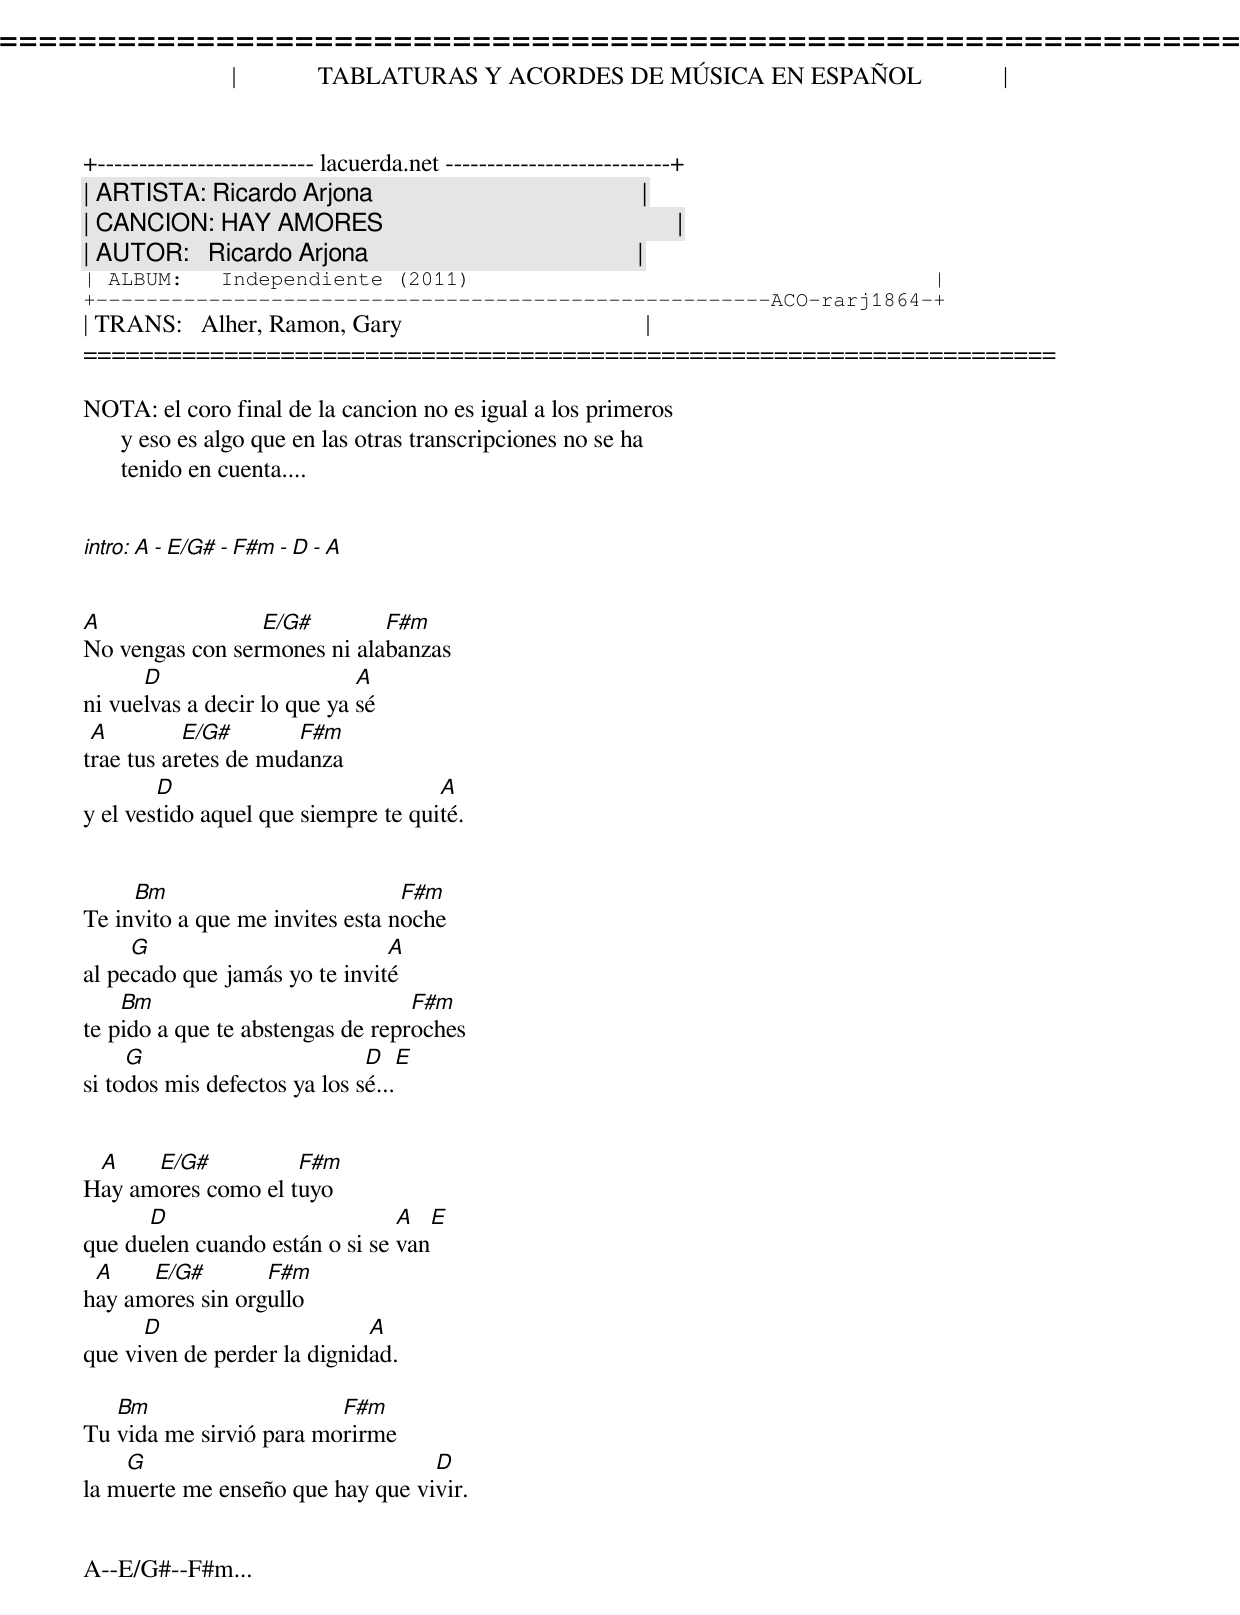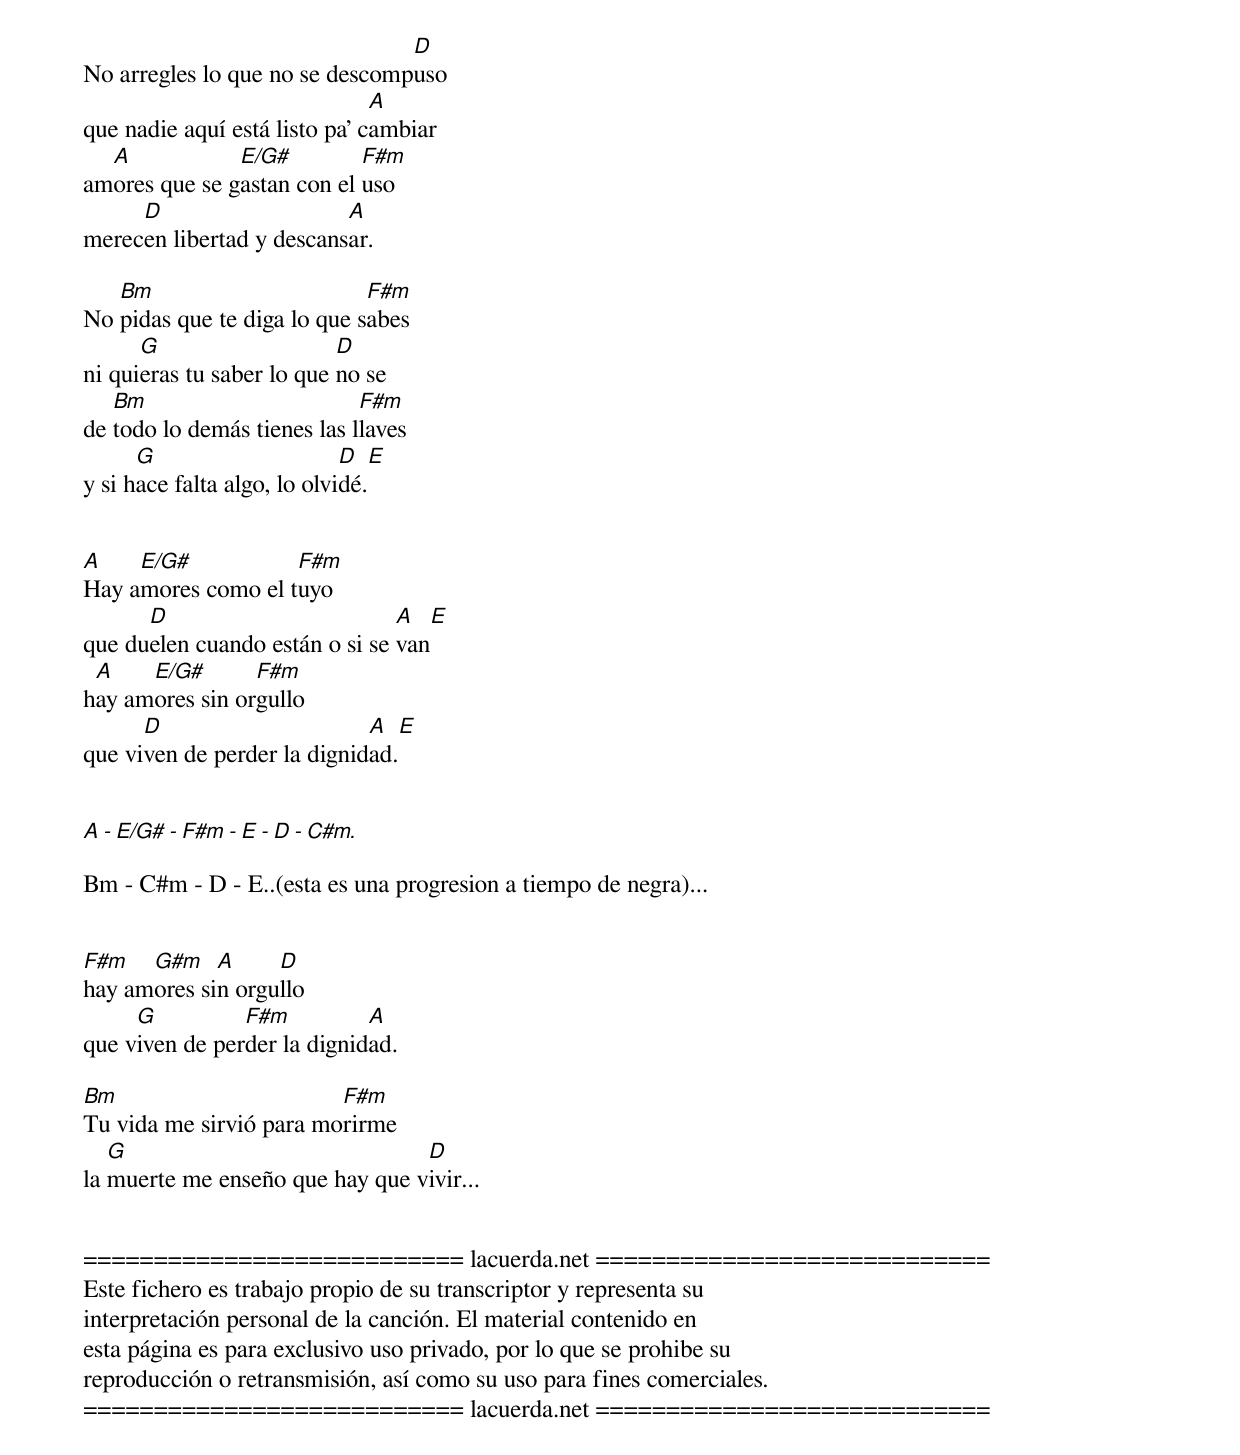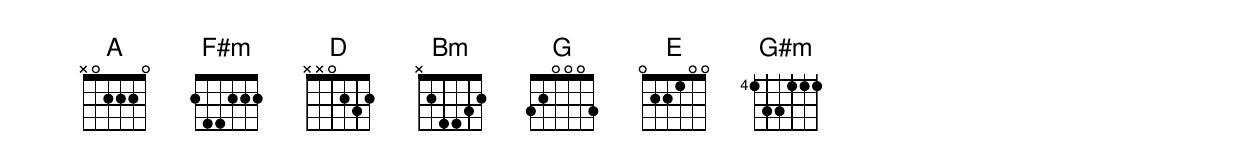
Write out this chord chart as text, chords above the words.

=====================================================================
|             TABLATURAS Y ACORDES DE MÚSICA EN ESPAÑOL             |
+-------------------------- lacuerda.net ---------------------------+
| ARTISTA: Ricardo Arjona                                           |
| CANCION: HAY AMORES                                               |
| AUTOR:   Ricardo Arjona                                           |
| ALBUM:   Independiente (2011)                                     |
+------------------------------------------------------ACO-rarj1864-+
| TRANS:   Alher, Ramon, Gary                                       |
=====================================================================

NOTA: el coro final de la cancion no es igual a los primeros
      y eso es algo que en las otras transcripciones no se ha
      tenido en cuenta....


intro: A - E/G# - F#m - D - A


A                E/G#        F#m
No vengas con sermones ni alabanzas
      D                      A
ni vuelvas a decir lo que ya sé
 A         E/G#       F#m
trae tus aretes de mudanza
        D                            A
y el vestido aquel que siempre te quité.


     Bm                          F#m
Te invito a que me invites esta noche
     G                         A
al pecado que jamás yo te invité
    Bm                            F#m
te pido a que te abstengas de reproches
     G                        D     E
si todos mis defectos ya los sé...


 A    E/G#          F#m
Hay amores como el tuyo
      D                         A      E
que duelen cuando están o si se van
 A    E/G#        F#m
hay amores sin orgullo
      D                      A
que viven de perder la dignidad.

   Bm                    F#m
Tu vida me sirvió para morirme
    G                             D
la muerte me enseño que hay que vivir.


A--E/G#--F#m...


                                D
No arregles lo que no se descompuso
                               A
que nadie aquí está listo pa' cambiar
  A            E/G#         F#m
amores que se gastan con el uso
     D                    A
merecen libertad y descansar.

   Bm                        F#m
No pidas que te diga lo que sabes
      G                    D
ni quieras tu saber lo que no se
   Bm                        F#m
de todo lo demás tienes las llaves
      G                      D     E
y si hace falta algo, lo olvidé.


A    E/G#           F#m
Hay amores como el tuyo
      D                         A    E
que duelen cuando están o si se van
 A    E/G#       F#m
hay amores sin orgullo
      D                      A     E
que viven de perder la dignidad.


A - E/G# - F#m - E - D - C#m.

Bm - C#m - D - E..(esta es una progresion a tiempo de negra)...


F#m   G#m    A     D
hay amores sin orgullo
     G          F#m          A
que viven de perder la dignidad.

Bm                       F#m
Tu vida me sirvió para morirme
   G                             D
la muerte me enseño que hay que vivir...


=========================== lacuerda.net ============================
Este fichero es trabajo propio de su transcriptor y representa su
interpretación personal de la canción. El material contenido en
esta página es para exclusivo uso privado, por lo que se prohibe su
reproducción o retransmisión, así como su uso para fines comerciales.
=========================== lacuerda.net ============================
